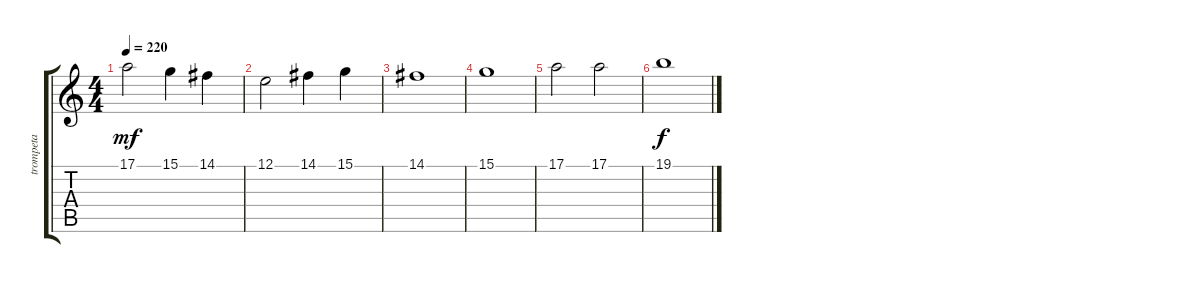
\track ("trompeta" "trompeta") {instrument trumpet}
\staff {score tabs}
\tuning (E4 B3 G3 D3 A2 E2) {hide}
\ts (4 4)
\tempo 220
\clef g2
\ks c
17.1.2{dy mf} 15.1.4 14.1.4 |
12.1.2{instrument trumpet} 14.1.4 15.1.4 |
14.1.1 |
15.1.1{instrument trumpet} |
17.1.2 17.1.2 |
19.1.1{dy f}
